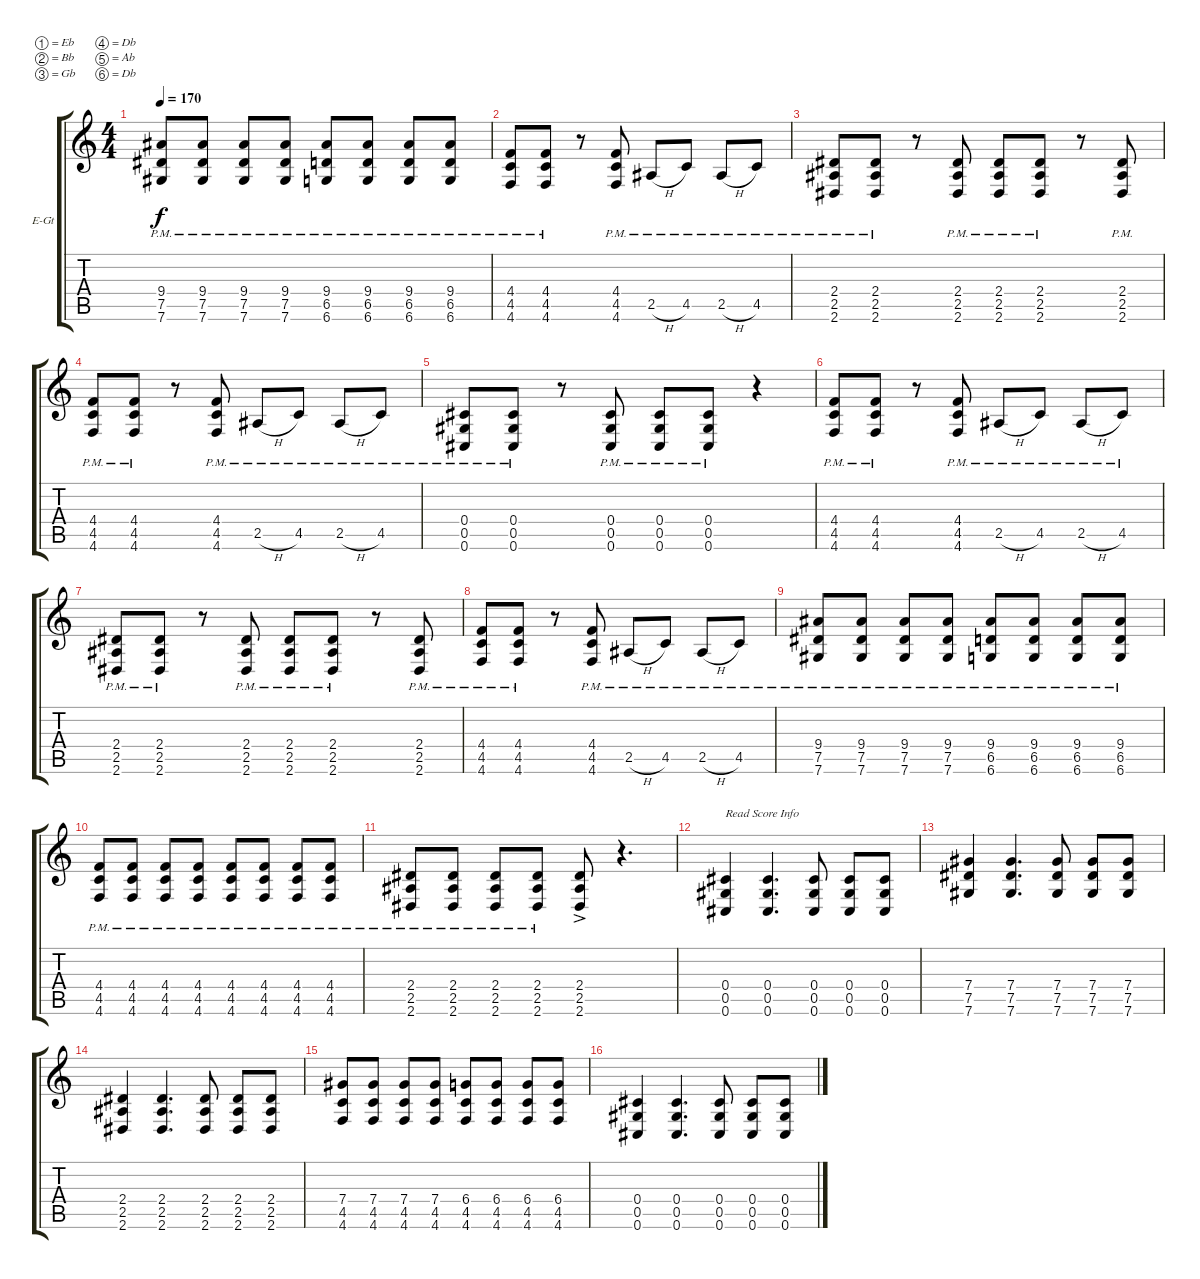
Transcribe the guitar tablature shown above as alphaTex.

\defaultSystemsLayout 4
\bracketExtendMode groupsimilarinstruments
\firstSystemTrackNameOrientation horizontal
\otherSystemsTrackNameOrientation horizontal
\track ("Rhythm Guitar" "E-Gt") {instrument overdrivenguitar}
\staff {score tabs}
\tuning (Eb4 Bb3 Gb3 Db3 Ab2 Db2)
\ts (4 4)
\tempo 170
\clef g2
\scale
0.333333
\ks c
(9.4{pm} 7.5{pm} 7.6{pm}).8{dy f} (9.4{pm} 7.5{pm} 7.6{pm}).8 (9.4{pm} 7.5{pm} 7.6{pm}).8 (9.4{pm} 7.5{pm} 7.6{pm}).8 (9.4{pm} 6.5{pm} 6.6{pm}).8 (9.4{pm} 6.5{pm} 6.6{pm}).8 (9.4{pm} 6.5{pm} 6.6{pm}).8 (9.4{pm} 6.5{pm} 6.6{pm}).8 |
\scale
0.333333 (4.4{pm} 4.5{pm} 4.6{pm}).8 (4.4{pm} 4.5{pm} 4.6{pm}).8 r.8 (4.4{pm} 4.5{pm} 4.6{pm}).8 2.5{h pm}.8 4.5{pm}.8 2.5{h pm}.8 4.5{pm}.8 |
\scale
0.333333 (2.4{pm} 2.5{pm} 2.6{pm}).8 (2.4{pm} 2.5{pm} 2.6{pm}).8 r.8 (2.4{pm} 2.5{pm} 2.6{pm}).8 (2.4{pm} 2.5{pm} 2.6{pm}).8 (2.4{pm} 2.5{pm} 2.6{pm}).8 r.8 (2.4{pm} 2.5{pm} 2.6{pm}).8 |
\scale
0.333333 (4.4{pm} 4.5{pm} 4.6{pm}).8 (4.4{pm} 4.5{pm} 4.6{pm}).8 r.8 (4.4{pm} 4.5{pm} 4.6{pm}).8 2.5{h pm}.8 4.5{pm}.8 2.5{h pm}.8 4.5{pm}.8 |
\scale
0.333333 (0.4{pm} 0.5{pm} 0.6{pm}).8 (0.4{pm} 0.5{pm} 0.6{pm}).8 r.8 (0.4{pm} 0.5{pm} 0.6{pm}).8 (0.4{pm} 0.5{pm} 0.6{pm}).8 (0.4{pm} 0.5{pm} 0.6{pm}).8 r.4 |
\scale
0.333333 (4.4{pm} 4.5{pm} 4.6{pm}).8 (4.4{pm} 4.5{pm} 4.6{pm}).8 r.8 (4.4{pm} 4.5{pm} 4.6{pm}).8 2.5{h pm}.8 4.5{pm}.8 2.5{h pm}.8 4.5{pm}.8 |
\scale
0.333333 (2.4{pm} 2.5{pm} 2.6{pm}).8 (2.4{pm} 2.5{pm} 2.6{pm}).8 r.8 (2.4{pm} 2.5{pm} 2.6{pm}).8 (2.4{pm} 2.5{pm} 2.6{pm}).8 (2.4{pm} 2.5{pm} 2.6{pm}).8 r.8 (2.4{pm} 2.5{pm} 2.6{pm}).8 |
\scale
0.333333 (4.4{pm} 4.5{pm} 4.6{pm}).8 (4.4{pm} 4.5{pm} 4.6{pm}).8 r.8 (4.4{pm} 4.5{pm} 4.6{pm}).8 2.5{h pm}.8 4.5{pm}.8 2.5{h pm}.8 4.5{pm}.8 |
\scale
0.333333 (9.4{pm} 7.5{pm} 7.6{pm}).8 (9.4{pm} 7.5{pm} 7.6{pm}).8 (9.4{pm} 7.5{pm} 7.6{pm}).8 (9.4{pm} 7.5{pm} 7.6{pm}).8 (9.4{pm} 6.5{pm} 6.6{pm}).8 (9.4{pm} 6.5{pm} 6.6{pm}).8 (9.4{pm} 6.5{pm} 6.6{pm}).8 (9.4{pm} 6.5{pm} 6.6{pm}).8 |
\scale
0.333333 (4.4{pm} 4.5{pm} 4.6{pm}).8 (4.4{pm} 4.5{pm} 4.6{pm}).8 (4.4{pm} 4.5{pm} 4.6{pm}).8 (4.4{pm} 4.5{pm} 4.6{pm}).8 (4.4{pm} 4.5{pm} 4.6{pm}).8 (4.4{pm} 4.5{pm} 4.6{pm}).8 (4.4{pm} 4.5{pm} 4.6{pm}).8 (4.4{pm} 4.5{pm} 4.6{pm}).8 |
\scale
0.333333 (2.4{pm} 2.5{pm} 2.6{pm}).8 (2.4{pm} 2.5{pm} 2.6{pm}).8 (2.4{pm} 2.5{pm} 2.6{pm}).8 (2.4{pm} 2.5{pm} 2.6{pm}).8 (2.4{ac} 2.5 2.6).8 r.4{d} |
\scale
0.333333 (0.4 0.5 0.6).4{txt "Read Score Info"} (0.4 0.5 0.6).4{d} (0.4 0.5 0.6).8 (0.4 0.5 0.6).8 (0.4 0.5 0.6).8 |
\scale
0.333333 (7.4 7.5 7.6).4 (7.4 7.5 7.6).4{d} (7.4 7.5 7.6).8 (7.4 7.5 7.6).8 (7.4 7.5 7.6).8 |
\scale
0.333333 (2.4 2.5 2.6).4 (2.4 2.5 2.6).4{d} (2.4 2.5 2.6).8 (2.4 2.5 2.6).8 (2.4 2.5 2.6).8 |
\scale
0.333333 (7.4 4.5 4.6).8 (7.4 4.5 4.6).8 (7.4 4.5 4.6).8 (7.4 4.5 4.6).8 (6.4 4.5 4.6).8 (6.4 4.5 4.6).8 (6.4 4.5 4.6).8 (6.4 4.5 4.6).8 |
\scale
0.333333 (0.4 0.5 0.6).4 (0.4 0.5 0.6).4{d} (0.4 0.5 0.6).8 (0.4 0.5 0.6).8 (0.4 0.5 0.6).8
